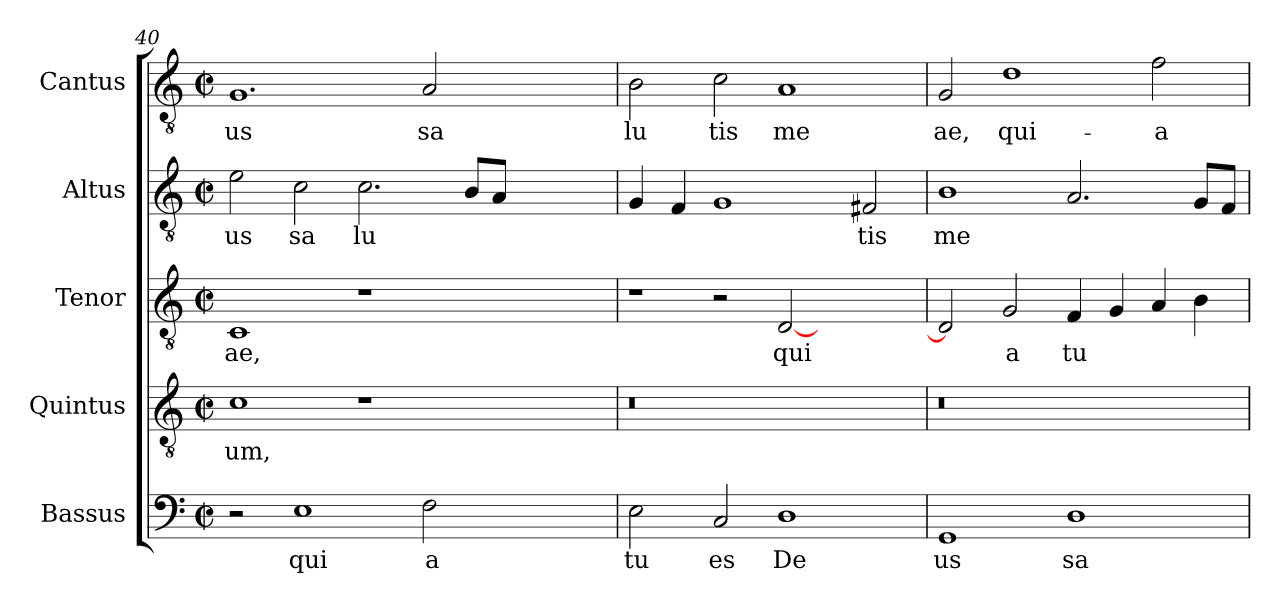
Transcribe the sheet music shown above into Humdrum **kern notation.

**kern	**text	**kern	**text	**kern	**text	**kern	**text	**kern	**text
*part5	*part5	*part4	*part4	*part3	*part3	*part2	*part2	*part1	*part1
*staff5	*staff5	*staff4	*staff4	*staff3	*staff3	*staff2	*staff2	*staff1	*staff1
*I"Bassus	*	*I"Quintus	*	*I"Tenor	*	*I"Altus	*	*I"Cantus	*
*clefF4	*	*clefGv2	*	*clefGv2	*	*clefGv2	*	*clefGv2	*
*M2/2	*	*M2/2	*	*M2/2	*	*M2/2	*	*M2/2	*
*met(c|)	*	*met(c|)	*	*met(c|)	*	*met(c|)	*	*met(c|)	*
=40	=40	=40	=40	=40	=40	=40	=40	=40	=40
!	!	!	!LO:LY:b:cj	!	!LO:LY:b:cj	!	!LO:LY:b:cj	!	!LO:LY:b:cj
2r	.	1c	-um,	1C	ae,	2e\	us	1.G	us
!	!LO:LY:b:cj	!	!	!	!	!	!LO:LY:b:cj	!	!
1E	qui	.	.	.	.	2c\	sa	.	.
!	!	!LO:N:vis=1	!	!LO:N:vis=1	!	!	!LO:LY:b:cj	!	!
.	.	0r	.	0r	.	2.c\	lu	.	.
!	!LO:LY:b:cj	!	!	!	!	!	!	!	!LO:LY:b:cj
2F\	a	.	.	.	.	.	.	2A/	sa
.	.	.	.	.	.	8B/L	.	.	.
.	.	.	.	.	.	8A/J	.	.	.
1ryy	.	.	.	.	.	1ryy	.	1ryy	.
=41	=41	=41	=41	=41	=41	=41	=41	=41	=41
!	!LO:LY:b:cj	!	!	!LO:N:vis=1	!	!	!	!	!LO:LY:b:cj
2E\	tu	0r	.	2r	.	4G/	.	2B\	lu
.	.	.	.	.	.	4F/	.	.	.
!	!LO:LY:b:cj	!	!	!	!	!	!	!	!LO:LY:b:cj
2C/	es	.	.	2r	.	1G	.	2c\	tis
!	!LO:LY:b:cj	!	!	!LO:N:vis=2	!LO:LY:b	!	!	!	!LO:LY:b:cj
1D	De	.	.	[>4D/	qui	.	.	1A	me
.	.	.	.	2.ryy	.	.	.	.	.
!	!	!	!	!	!	!	!LO:LY:b:cj	!	!
.	.	.	.	.	.	2F#/	tis	.	.
!!LO:LB:g=z
=42	=42	=42	=42	=42	=42	=42	=42	=42	=42
!	!LO:LY:b:cj	!	!	!	!	!	!LO:LY:b:cj	!	!LO:LY:b:cj
1GG	us	0r	.	2D/]	.	1B	me	2G/	ae,
!	!	!	!	!	!LO:LY:b:cj	!	!	!	!LO:LY:b:cj
.	.	.	.	2G/	a	.	.	1d	qui-
!	!LO:LY:b:cj	!	!	!	!LO:LY:b:cj	!	!	!	!
1D	sa	.	.	4F/	tu	2.A/	.	.	.
.	.	.	.	4G/	.	.	.	.	.
!	!	!	!	!	!	!	!	!	!LO:LY:b:cj
.	.	.	.	4A/	.	.	.	2f\	-a
.	.	.	.	4B\	.	8G/L	.	.	.
.	.	.	.	.	.	8F/J	.	.	.
=	=	=	=	=	=	=	=	=	=
*-	*-	*-	*-	*-	*-	*-	*-	*-	*-
